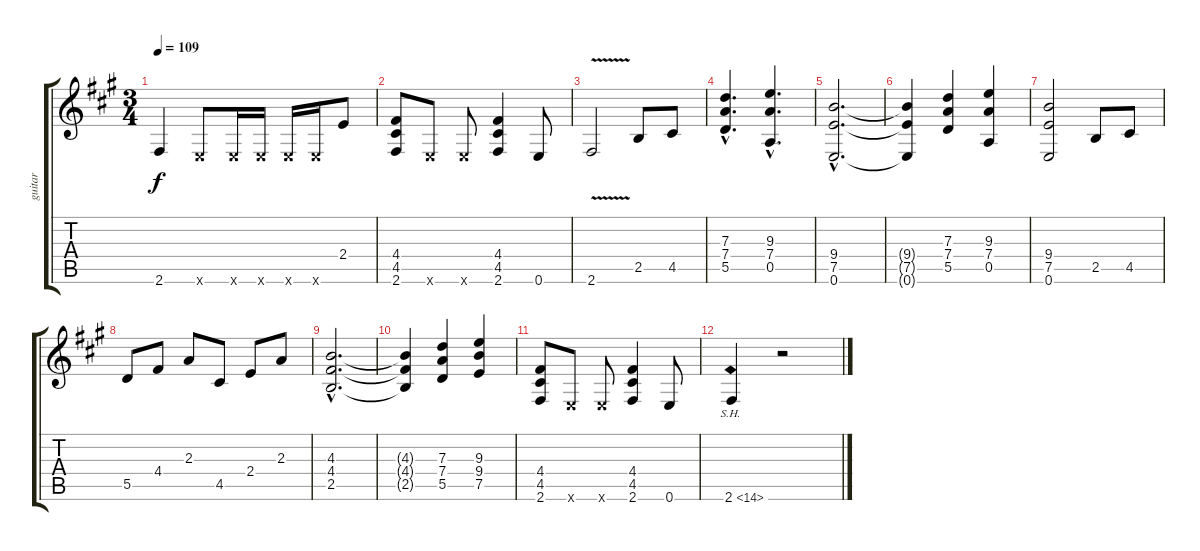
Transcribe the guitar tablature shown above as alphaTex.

\track ("guitar" "guitar") {instrument distortionguitar}
\staff {score tabs}
\tuning (E4 B3 G3 D3 A2 E2) {hide}
\ts (3 4)
\tempo 109
\clef g2
\ks a
2.6.4{dy f} 0.6{x}.8 0.6{x}.16 0.6{x}.16 0.6{x}.16 0.6{x}.16 2.4.8 |
(4.4 4.5 2.6).8 0.6{x}.8 0.6{x}.8 (4.4 4.5 2.6).4 0.6.8 |
2.6{v}.2 2.5.8 4.5.8 |
(7.3{hac} 7.4{hac} 5.5{hac}).4{d} (9.3{hac} 7.4{hac} 0.5{hac}).4{d} |
(9.4{hac} 7.5{hac} 0.6{hac}).2{d} |
(9.4{t} 7.5{t} 0.6{t}).4 (7.3 7.4 5.5).4 (9.3 7.4 0.5).4 |
(9.4 7.5 0.6).2 2.5.8 4.5.8 |
5.5.8 4.4.8 2.3.8 4.5.8 2.4.8 2.3.8 |
(4.3{hac} 4.4{hac} 2.5{hac}).2{d} |
(4.3{t} 4.4{t} 2.5{t}).4 (7.3 7.4 5.5).4 (9.3 9.4 7.5).4 |
(4.4 4.5 2.6).8 0.6{x}.8 0.6{x}.8 (4.4 4.5 2.6).4 0.6.8 |
2.6{sh 12}.4 r.2
